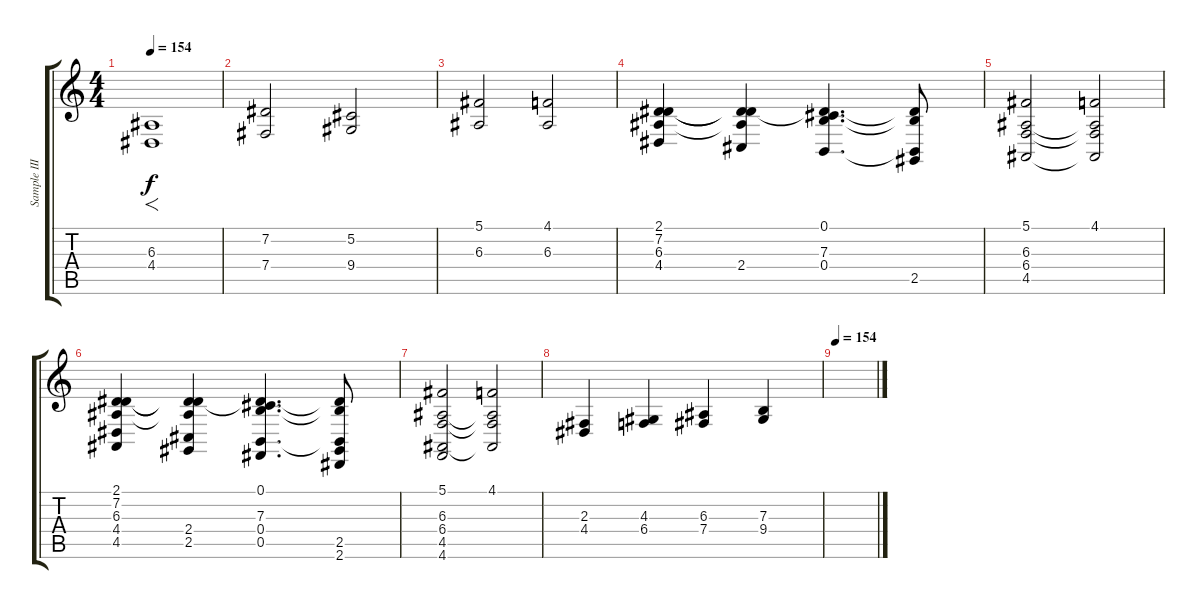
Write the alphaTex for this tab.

\track ("Sample III" "Sample III") {instrument stringensemble1}
\staff {score tabs}
\tuning (Db4 Ab3 E3 B2 Gb2 Db2) {hide}
\ts (4 4)
\tempo 154
\tempo 77
\tempo 154
\clef g2
\ks c
(6.3 4.4).1{f dy f instrument stringensemble1} |
(7.2 7.4).2 (5.2 9.4).2 |
(5.1 6.3).2 (4.1 6.3).2 |
(2.1 7.2 6.3 4.4).4 (2.1{t} 7.2{t} 6.3{t} 2.4).4 (0.1 7.2{t} 7.3 0.4).4{d} (7.2{t} 7.3{t} 0.4{t} 2.5).8 |
(5.1 6.3 6.4 4.5).2 (4.1 6.3{t} 6.4{t} 4.5{t}).2 |
(2.1 7.2 6.3 4.4 4.5).4 (2.1{t} 7.2{t} 6.3{t} 2.4 2.5).4 (0.1 7.2{t} 7.3 0.4 0.5).4{d} (7.2{t} 7.3{t} 0.4{t} 2.5 2.6).8 |
(5.1 6.3 6.4 4.5 4.6).2 (4.1 6.3{t} 6.4{t} 4.5{t}).2 |
(2.3 4.4).4 (4.3 6.4).4 (6.3 7.4).4 (7.3 9.4).4 |
\tempo 154
